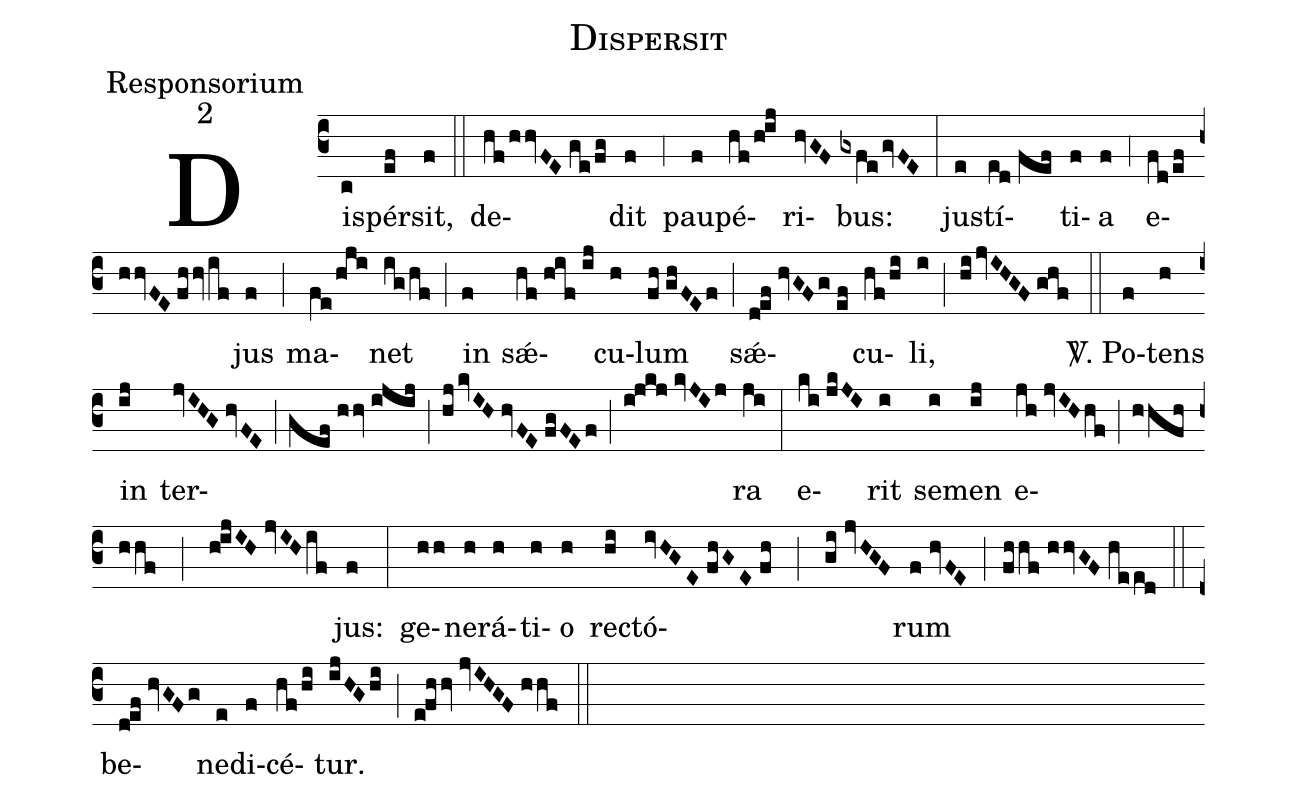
name:Dispersit;
office-part:Responsorium;
mode:2;
%%
(c3) Di(c)spér(ef)sit,(f) (::)
de(hf/hhvFE//ge/fg)dit(f) (,4) pau(f)pé(hf/h!ij)ri(hvGF)bus:(gxfe/gvFE) (:)
ju(e)stí(ed//fef)ti(f)a(f) (,4) e(fd/ef//hhvFE//fhhv/if)jus(f) (;) ma(fe/hji)net(ig/hf) (;) in(f) s{<sp>'ae</sp>}(hf//hif//ij)cu(h)lum(fh//ghFEf) (;) s{<sp>'ae</sp>}(d!ef//hvGFg//ef)cu(hf/hi)li,(i) (;) (hi/jvIHGF//ghf) (::)

<sp>V/</sp>. Po(f)tens(h) in(ij) ter(jvIHG//hvFE;gef//hhv//ijij;hj/kvIH//hvFE//fgFEf;i!jkj//kvJIj)ra(ji) (:)
e(ki//jkJI)rit(i) se(i)men(ij) e(jh//jvIH/hf;hhfh//hhf;h!ijIH//jvIH/if)jus:(f) (:)
ge(hh)ne(h)rá(h)ti(h)o(h) re(hi)ctó(ivHGE//fhGE//fh;gi//jvHGF)rum(f//hvFE) (;) (fhhf//hhvGF//heed) (::)
be(d!ef//hvGFg)ne(e)di(f)cé(hf/hi)tur.(ijHGhi) (;) (e!fhhv//jvIHGF//hhf) (::)
